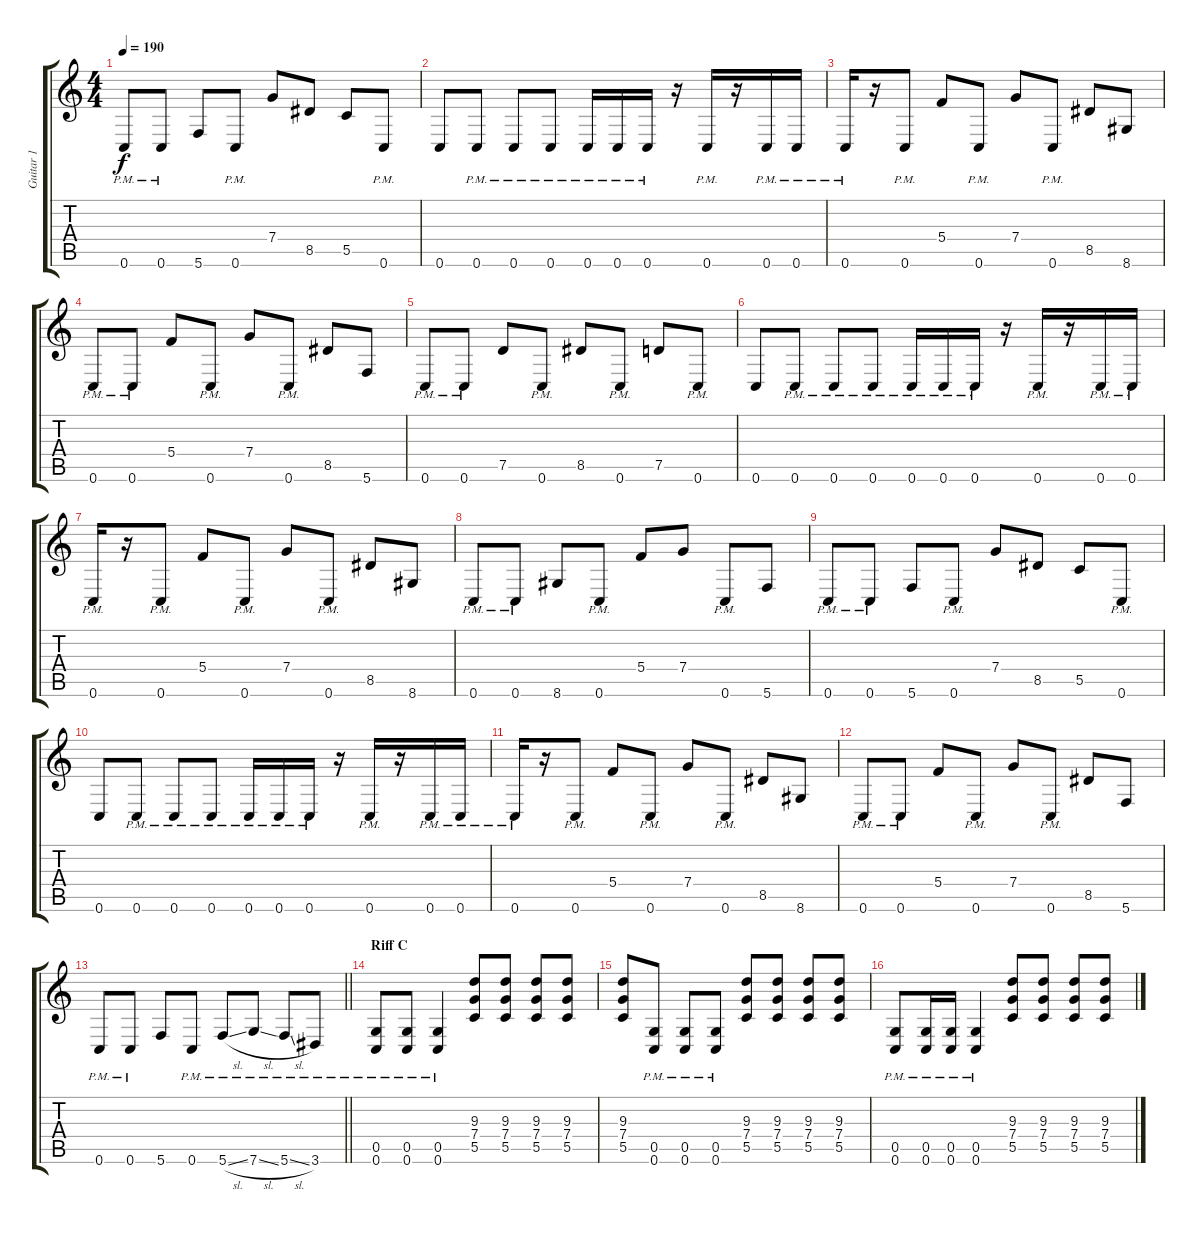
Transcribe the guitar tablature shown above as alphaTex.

\track ("Guitar 1" "Guitar 1") {instrument distortionguitar}
\staff {score tabs}
\tuning (D4 A3 F3 C3 G2 C2) {hide}
\ts (4 4)
\tempo 190
\clef g2
\ks c
0.6{pm}.8{dy f} 0.6{pm}.8 5.6.8 0.6{pm}.8 7.4.8 8.5.8 5.5.8 0.6{pm}.8 |
0.6.8 0.6{pm}.8 0.6{pm}.8 0.6{pm}.8 0.6{pm}.16 0.6{pm}.16 0.6{pm}.16 r.16 0.6{pm}.16 r.16 0.6{pm}.16 0.6{pm}.16 |
0.6{pm}.16 r.16 0.6{pm}.8 5.4.8 0.6{pm}.8 7.4.8 0.6{pm}.8 8.5.8 8.6.8 |
0.6{pm}.8 0.6{pm}.8 5.4.8 0.6{pm}.8 7.4.8 0.6{pm}.8 8.5.8 5.6.8 |
0.6{pm}.8 0.6{pm}.8 7.5.8 0.6{pm}.8 8.5.8 0.6{pm}.8 7.5.8 0.6{pm}.8 |
0.6.8 0.6{pm}.8 0.6{pm}.8 0.6{pm}.8 0.6{pm}.16 0.6{pm}.16 0.6{pm}.16 r.16 0.6{pm}.16 r.16 0.6{pm}.16 0.6{pm}.16 |
0.6{pm}.16 r.16 0.6{pm}.8 5.4.8 0.6{pm}.8 7.4.8 0.6{pm}.8 8.5.8 8.6.8 |
0.6{pm}.8 0.6{pm}.8 8.6.8 0.6{pm}.8 5.4.8 7.4.8 0.6{pm}.8 5.6.8 |
0.6{pm}.8 0.6{pm}.8 5.6.8 0.6{pm}.8 7.4.8 8.5.8 5.5.8 0.6{pm}.8 |
0.6.8 0.6{pm}.8 0.6{pm}.8 0.6{pm}.8 0.6{pm}.16 0.6{pm}.16 0.6{pm}.16 r.16 0.6{pm}.16 r.16 0.6{pm}.16 0.6{pm}.16 |
0.6{pm}.16 r.16 0.6{pm}.8 5.4.8 0.6{pm}.8 7.4.8 0.6{pm}.8 8.5.8 8.6.8 |
0.6{pm}.8 0.6{pm}.8 5.4.8 0.6{pm}.8 7.4.8 0.6{pm}.8 8.5.8 5.6.8 |
\barLineRight lightlight
0.6{pm}.8 0.6{pm}.8 5.6.8 0.6{pm}.8 5.6{sl pm}.8 7.6{sl pm}.8 5.6{sl pm}.8 3.6{pm}.8 |
\section ("" "Riff C")
(0.5{pm} 0.6{pm}).8 (0.5{pm} 0.6{pm}).8 (0.5{pm} 0.6{pm}).4 (9.3 7.4 5.5).8 (9.3 7.4 5.5).8 (9.3 7.4 5.5).8 (9.3 7.4 5.5).8 |
(9.3 7.4 5.5).8 (0.5{pm} 0.6{pm}).8 (0.5{pm} 0.6{pm}).8 (0.5{pm} 0.6{pm}).8 (9.3 7.4 5.5).8 (9.3 7.4 5.5).8 (9.3 7.4 5.5).8 (9.3 7.4 5.5).8 |
(0.5{pm} 0.6{pm}).8 (0.5{pm} 0.6{pm}).16 (0.5{pm} 0.6{pm}).16 (0.5{pm} 0.6{pm}).4 (9.3 7.4 5.5).8 (9.3 7.4 5.5).8 (9.3 7.4 5.5).8 (9.3 7.4 5.5).8
